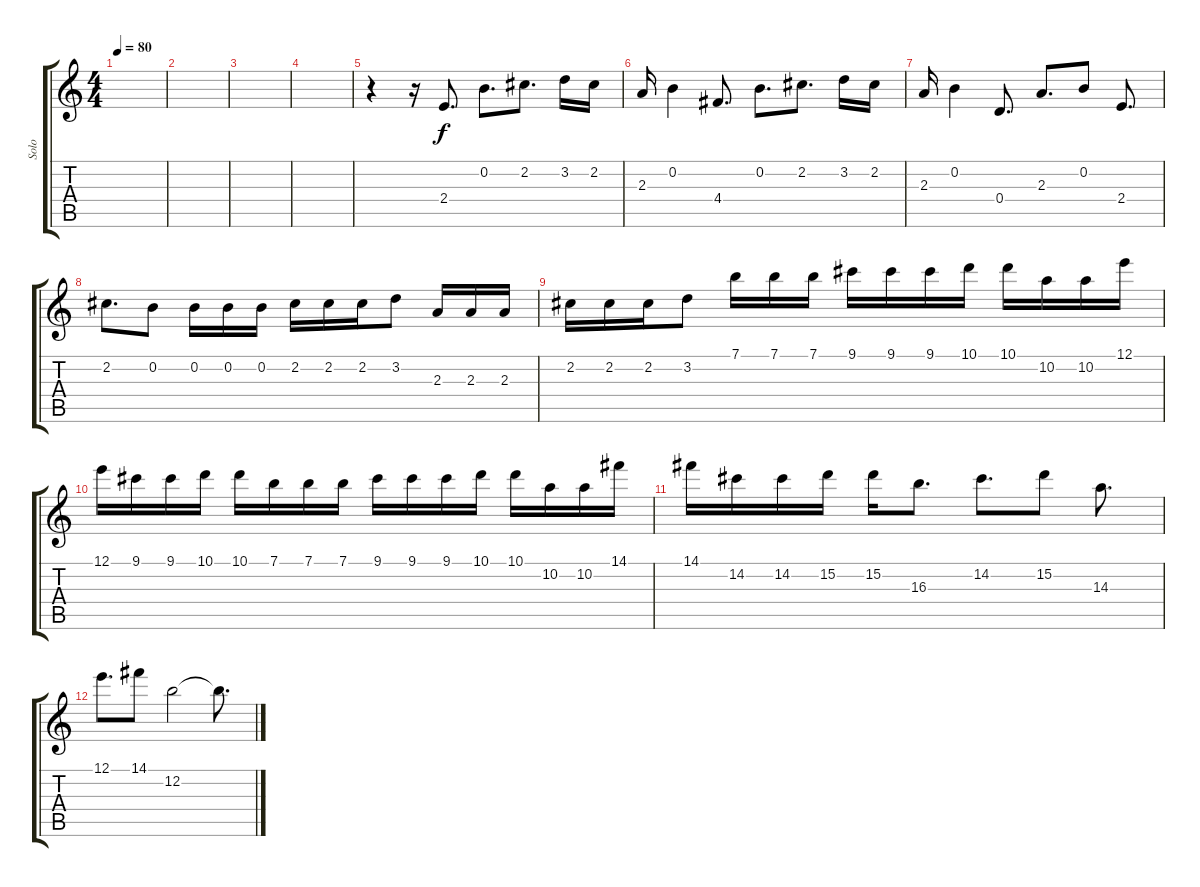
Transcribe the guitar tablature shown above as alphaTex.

\track ("Solo" "Solo") {instrument distortionguitar}
\staff {score tabs}
\tuning (E4 B3 G3 D3 A2 E2) {hide}
\ts (4 4)
\tempo 80
\clef g2
\ks c
|
|
|
|
r.4 r.16 2.4.8{d} 0.2.8{d} 2.2.8{d} 3.2.16 2.2.16 |
2.3.16 0.2.4 4.4.8{d} 0.2.8{d} 2.2.8{d} 3.2.16 2.2.16 |
2.3.16 0.2.4 0.4.8{d} 2.3.8{d} 0.2.8 2.4.8{d} |
2.2.8{d} 0.2.8 0.2.16 0.2.16 0.2.16 2.2.16 2.2.16 2.2.16 3.2.8 2.3.16 2.3.16 2.3.16 |
2.2.16 2.2.16 2.2.16 3.2.8 7.1.16{dy f} 7.1.16 7.1.16 9.1.16 9.1.16 9.1.16 10.1.16 10.1.16 10.2.16 10.2.16 12.1.16 |
12.1.16 9.1.16 9.1.16 10.1.16 10.1.16 7.1.16 7.1.16 7.1.16 9.1.16 9.1.16 9.1.16 10.1.16 10.1.16 10.2.16 10.2.16 14.1.16 |
14.1.16 14.2.16 14.2.16 15.2.16 15.2.16 16.3.8{d} 14.2.8{d} 15.2.8 14.3.8{d} |
12.1.8{d} 14.1.8 12.2.2 12.2{t}.8{d}
